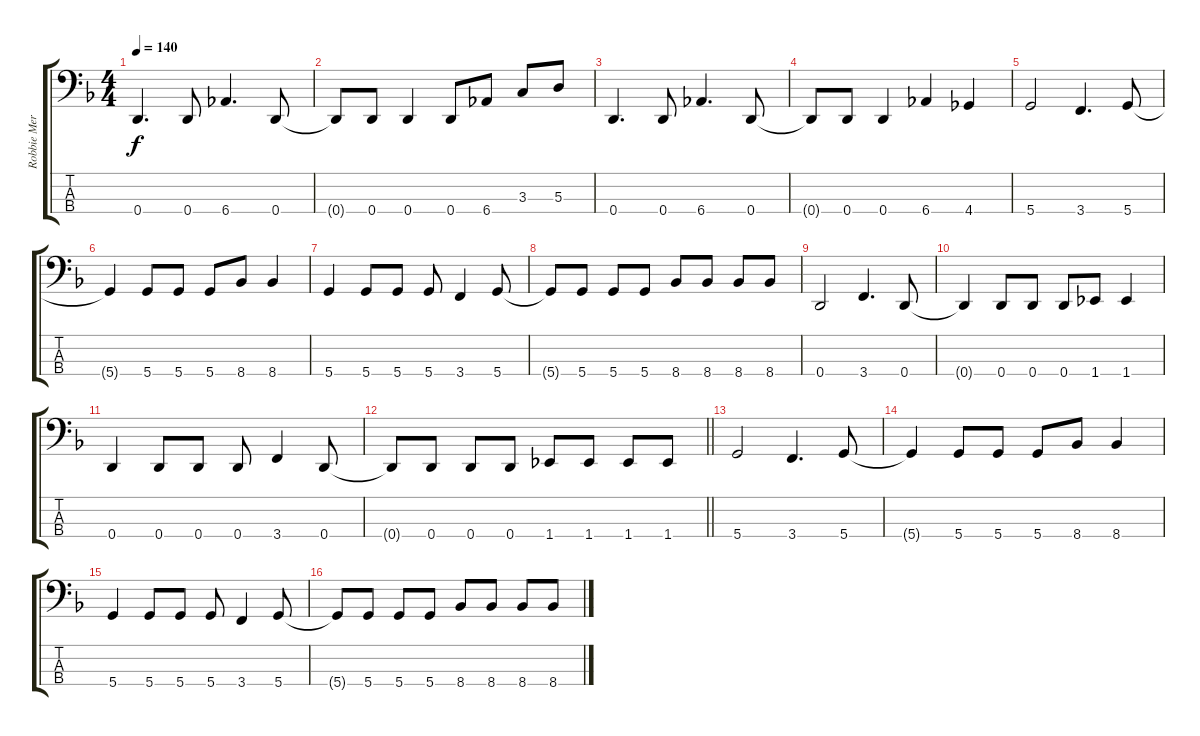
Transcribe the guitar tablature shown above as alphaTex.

\track ("Robbie Merrill" "Robbie Mer") {instrument electricbassfinger}
\staff {score tabs}
\tuning (G2 D2 A1 D1) {hide}
\ts (4 4)
\tempo 140
\clef f4
\ks f
0.4.4{d dy f} 0.4.8 6.4.4{d} 0.4.8 |
0.4{t}.8 0.4.8 0.4.4 0.4.8 6.4.8 3.3.8 5.3.8 |
0.4.4{d} 0.4.8 6.4.4{d} 0.4.8 |
0.4{t}.8 0.4.8 0.4.4 6.4.4 4.4.4 |
5.4.2 3.4.4{d} 5.4.8 |
5.4{t}.4 5.4.8 5.4.8 5.4.8 8.4.8 8.4.4 |
5.4.4 5.4.8 5.4.8 5.4.8 3.4.4 5.4.8 |
5.4{t}.8 5.4.8 5.4.8 5.4.8 8.4.8 8.4.8 8.4.8 8.4.8 |
0.4.2 3.4.4{d} 0.4.8 |
0.4{t}.4 0.4.8 0.4.8 0.4.8 1.4.8 1.4.4 |
0.4.4 0.4.8 0.4.8 0.4.8 3.4.4 0.4.8 |
\barLineRight lightlight
0.4{t}.8 0.4.8 0.4.8 0.4.8 1.4.8 1.4.8 1.4.8 1.4.8 |
5.4.2 3.4.4{d} 5.4.8 |
5.4{t}.4 5.4.8 5.4.8 5.4.8 8.4.8 8.4.4 |
5.4.4 5.4.8 5.4.8 5.4.8 3.4.4 5.4.8 |
5.4{t}.8 5.4.8 5.4.8 5.4.8 8.4.8 8.4.8 8.4.8 8.4.8
